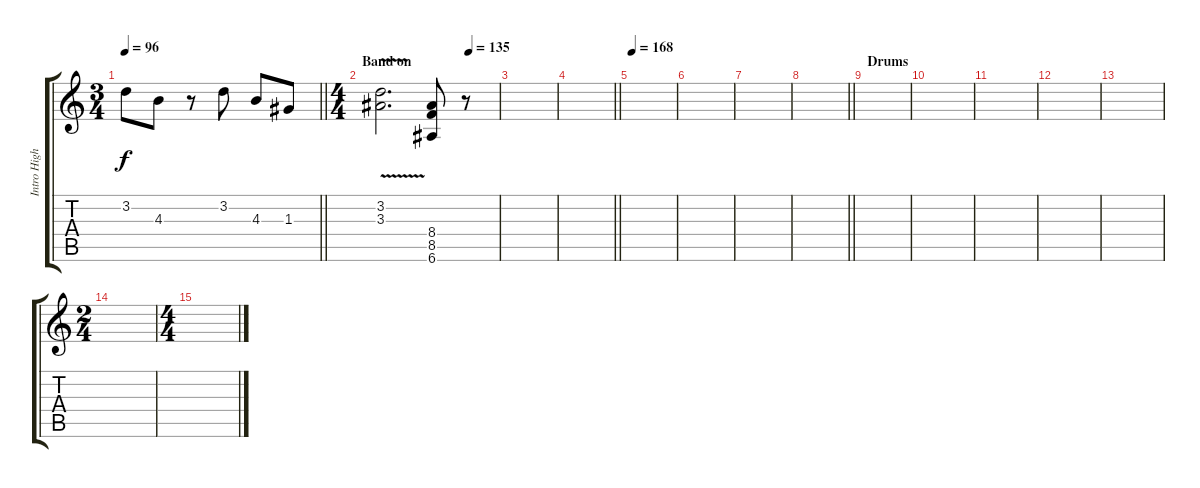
\track ("Intro High" "Intro High") {instrument electricguitarclean}
\staff {score tabs}
\tuning (E4 B3 G3 D3 A2 E2) {hide}
\ts (3 4)
\tempo 96
\clef g2
\barLineRight lightlight
\ks c
3.2.8{dy f} 4.3.8 r.8 3.2.8 4.3.8 1.3.8 |
\ts (4 4)
\section ("" "Band on")
\tempo (135 0.75)
(3.2{v} 3.3{v}).2{d} (8.4 8.5 6.6).8 r.8 |
|
\barLineRight lightlight
|
\tempo 168
|
|
|
\barLineRight lightlight
|
\section ("" "Drums")
|
|
|
|
|
\ts (2 4)
|
\ts (4 4)
